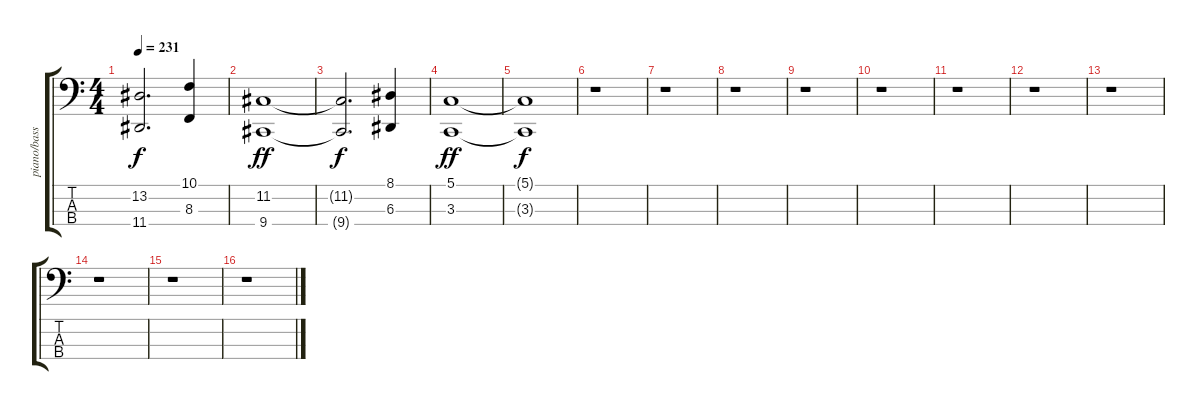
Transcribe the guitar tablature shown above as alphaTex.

\track ("piano/bass          " "piano/bass") {instrument percussiveorgan}
\staff {score tabs}
\tuning (G2 D2 A1 E1) {hide}
\ts (4 4)
\tempo 231
\clef f4
\ks c
(13.2{t} 11.4{t}).2{d dy f} (10.1 8.3).4 |
(11.2 9.4).1{dy ff} |
(11.2{t} 9.4{t}).2{d dy f} (8.1 6.3).4 |
(5.1 3.3).1{dy ff} |
(5.1{t} 3.3{t}).1{dy f} |
r.1 |
r.1 |
r.1 |
r.1 |
r.1 |
r.1 |
r.1 |
r.1 |
r.1 |
r.1 |
r.1
